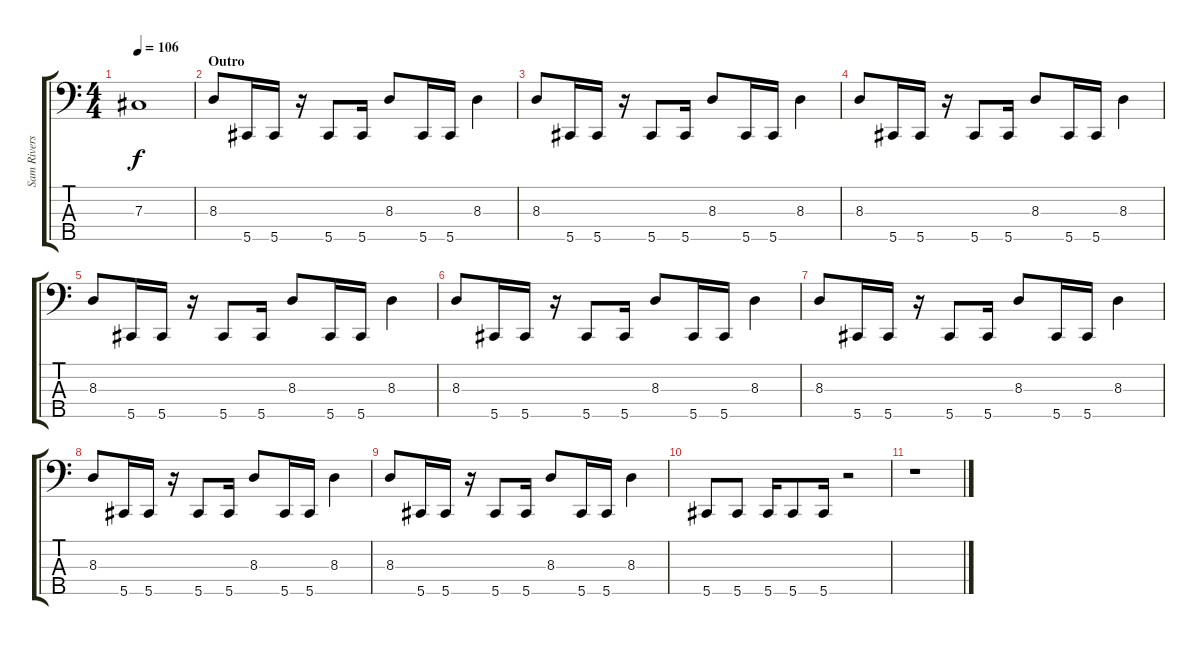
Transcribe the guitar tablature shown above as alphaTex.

\track ("Sam Rivers" "Sam Rivers") {instrument electricbassfinger}
\staff {score tabs}
\tuning (E2 B1 Gb1 Db1 Ab0) {hide}
\ts (4 4)
\tempo 106
\clef f4
\ks c
7.3.1{dy f} |
\section ("" "Outro")
8.3.8 5.5.16 5.5.16 r.16 5.5.8 5.5.16 8.3.8 5.5.16 5.5.16 8.3.4 |
8.3.8 5.5.16 5.5.16 r.16 5.5.8 5.5.16 8.3.8 5.5.16 5.5.16 8.3.4 |
8.3.8 5.5.16 5.5.16 r.16 5.5.8 5.5.16 8.3.8 5.5.16 5.5.16 8.3.4 |
8.3.8 5.5.16 5.5.16 r.16 5.5.8 5.5.16 8.3.8 5.5.16 5.5.16 8.3.4 |
8.3.8 5.5.16 5.5.16 r.16 5.5.8 5.5.16 8.3.8 5.5.16 5.5.16 8.3.4 |
8.3.8 5.5.16 5.5.16 r.16 5.5.8 5.5.16 8.3.8 5.5.16 5.5.16 8.3.4 |
8.3.8 5.5.16 5.5.16 r.16 5.5.8 5.5.16 8.3.8 5.5.16 5.5.16 8.3.4 |
8.3.8 5.5.16 5.5.16 r.16 5.5.8 5.5.16 8.3.8 5.5.16 5.5.16 8.3.4 |
5.5.8 5.5.8 5.5.16 5.5.8 5.5.16 r.2 |
r.1
